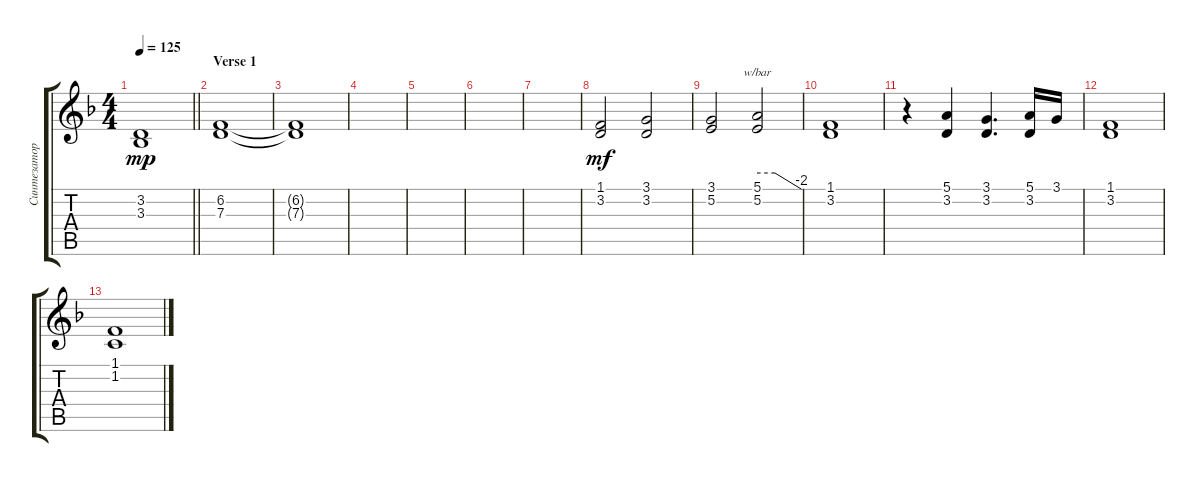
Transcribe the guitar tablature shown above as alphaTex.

\track ("Синтезатор" "Синтезатор") {instrument synthstrings1}
\staff {score tabs}
\tuning (E4 B3 G3 D3 A2 E2) {hide}
\ts (4 4)
\tempo 125
\clef g2
\barLineRight lightlight
\ks dminor
(3.2{t} 3.3{t}).1{dy mp} |
\section ("" "Verse 1")
(6.2 7.3).1{volume 0} |
(6.2{t} 7.3{t}).1 |
|
|
|
|
(1.1 3.2).2{dy mf} (3.1 3.2).2 |
(3.1 5.2).2 (5.1 5.2).2{tbe (custom default 0 0 24 0 60 -8)} |
(1.1 3.2).1 |
r.4 (5.1 3.2).4 (3.1 3.2).4{d} (5.1 3.2).16 3.1.16 |
(1.1 3.2).1 |
(1.1 1.2).1
